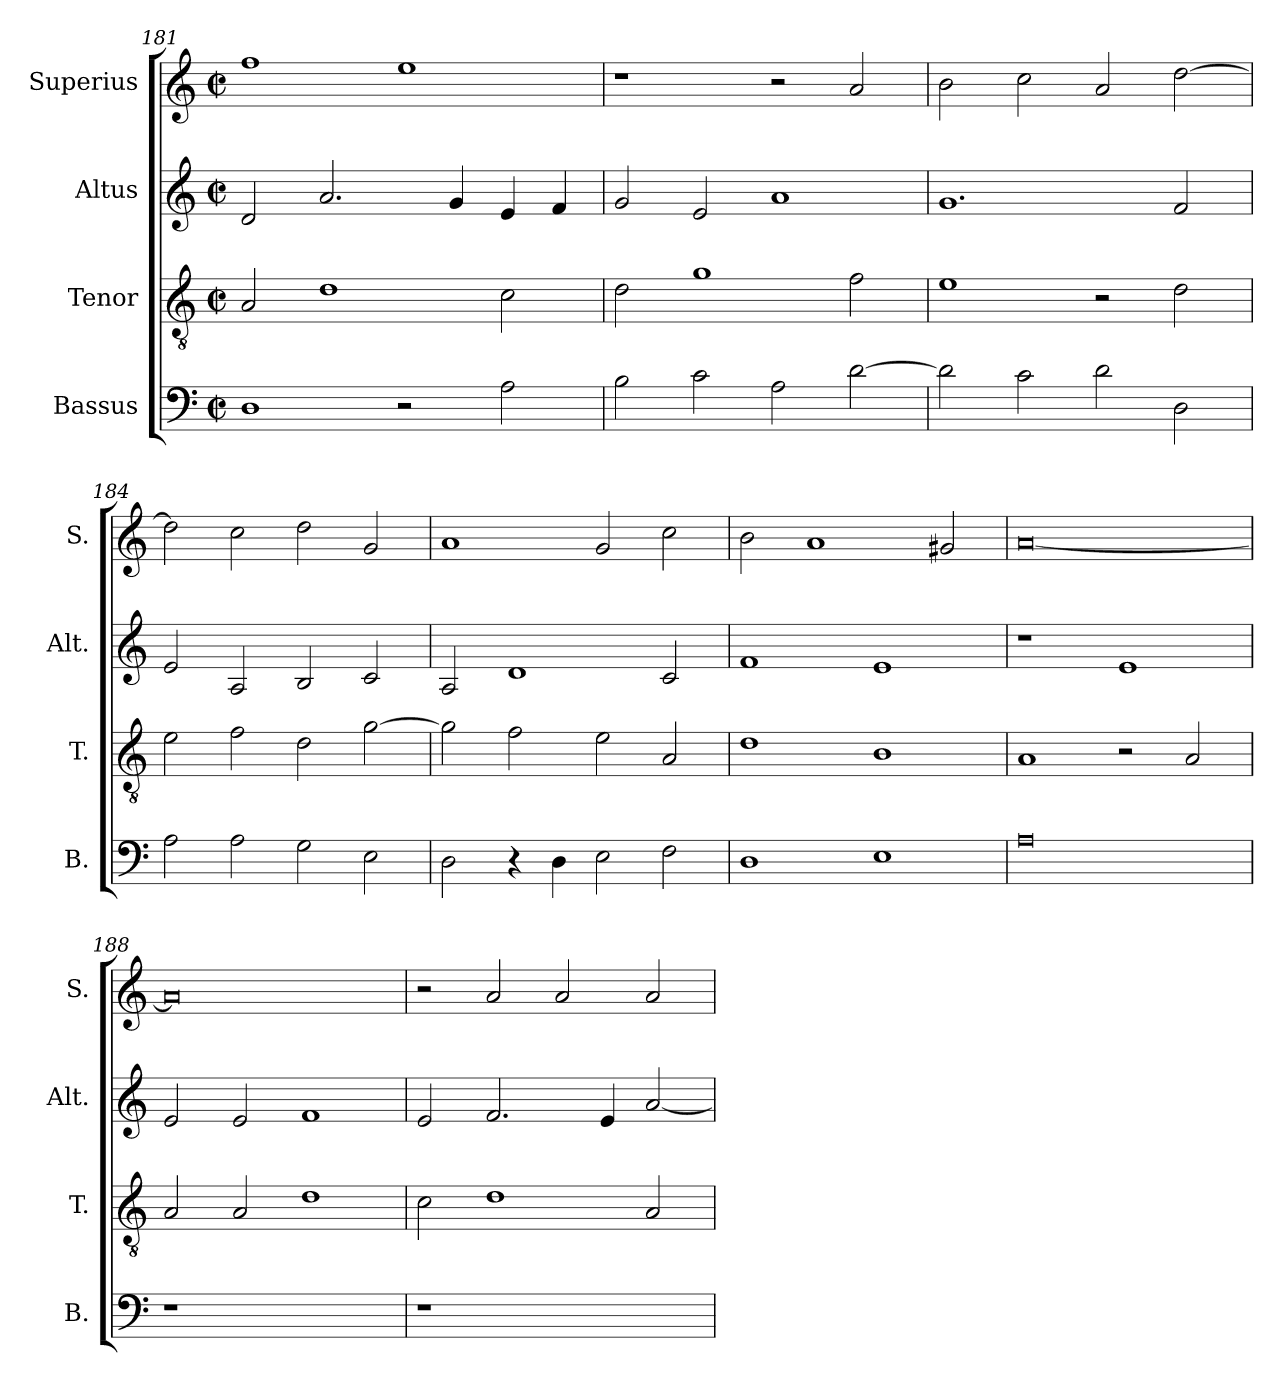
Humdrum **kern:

**kern	**kern	**kern	**kern
*part4	*part3	*part2	*part1
*staff4	*staff3	*staff2	*staff1
*I"Bassus	*I"Tenor	*I"Altus	*I"Superius
*I'B.	*I'T.	*I'Alt.	*I'S.
*clefF4	*clefGv2	*clefG2	*clefG2
*	*ITrd7c12	*	*
*k[]	*k[]	*k[]	*k[]
*C:	*C:	*C:	*C:
*M2/2	*M2/2	*M2/2	*M2/2
*met(c|)	*met(c|)	*met(c|)	*met(c|)
=181	=181	=181	=181
1Di	2AAi/	2di/	1ffi
.	1Di	2.ai/	.
2r	.	.	1eei
.	.	4gi/	.
2Ai\	2Ci\	4ei/	.
.	.	4fi/	.
!!LO:LB:g=z
=182	=182	=182	=182
2Bi\	2Di\	2gi/	1r
2ci\	1Gi	2ei/	.
2Ai\	.	1ai	2r
[>2di\	2Fi\	.	2ai/
=183	=183	=183	=183
2di\]	1Ei	1.gi	2bi\
2ci\	.	.	2cci\
2di\	2r	.	2ai/
2Di\	2Di\	2fi/	[>2ddi\
=184	=184	=184	=184
2Ai\	2Ei\	2ei/	2ddi\]
2Ai\	2Fi\	2Ai/	2cci\
2Gi\	2Di\	2Bi/	2ddi\
2Ei\	[>2Gi\	2ci/	2gi/
=185	=185	=185	=185
2Di\	2Gi\]	2Ai/	1ai
4r	2Fi\	1di	.
4Di\	.	.	.
2Ei\	2Ei\	.	2gi/
2Fi\	2AAi/	2ci/	2cci\
=186	=186	=186	=186
1Di	1Di	1fi	2bi\
.	.	.	1ai
1Ei	1BBi	1ei	.
.	.	.	2g#Xi/
!!LO:LB:g=z
=187	=187	=187	=187
0Ai	1AAi	1r	[<0ai
.	2r	1ei	.
.	2AAi/	.	.
=188	=188	=188	=188
!LO:N:vis=1	!	!	!
1r	2AAi/	2ei/	0ai]
.	2AAi/	2ei/	.
1ryy	1Di	1fi	.
=189	=189	=189	=189
!LO:N:vis=1	!	!	!
1r	2Ci\	2ei/	2r
.	1Di	2.fi/	2ai/
1ryy	.	.	2ai/
.	.	4ei/	.
.	2AAi/	[<2ai/	2ai/
=	=	=	=
*-	*-	*-	*-
